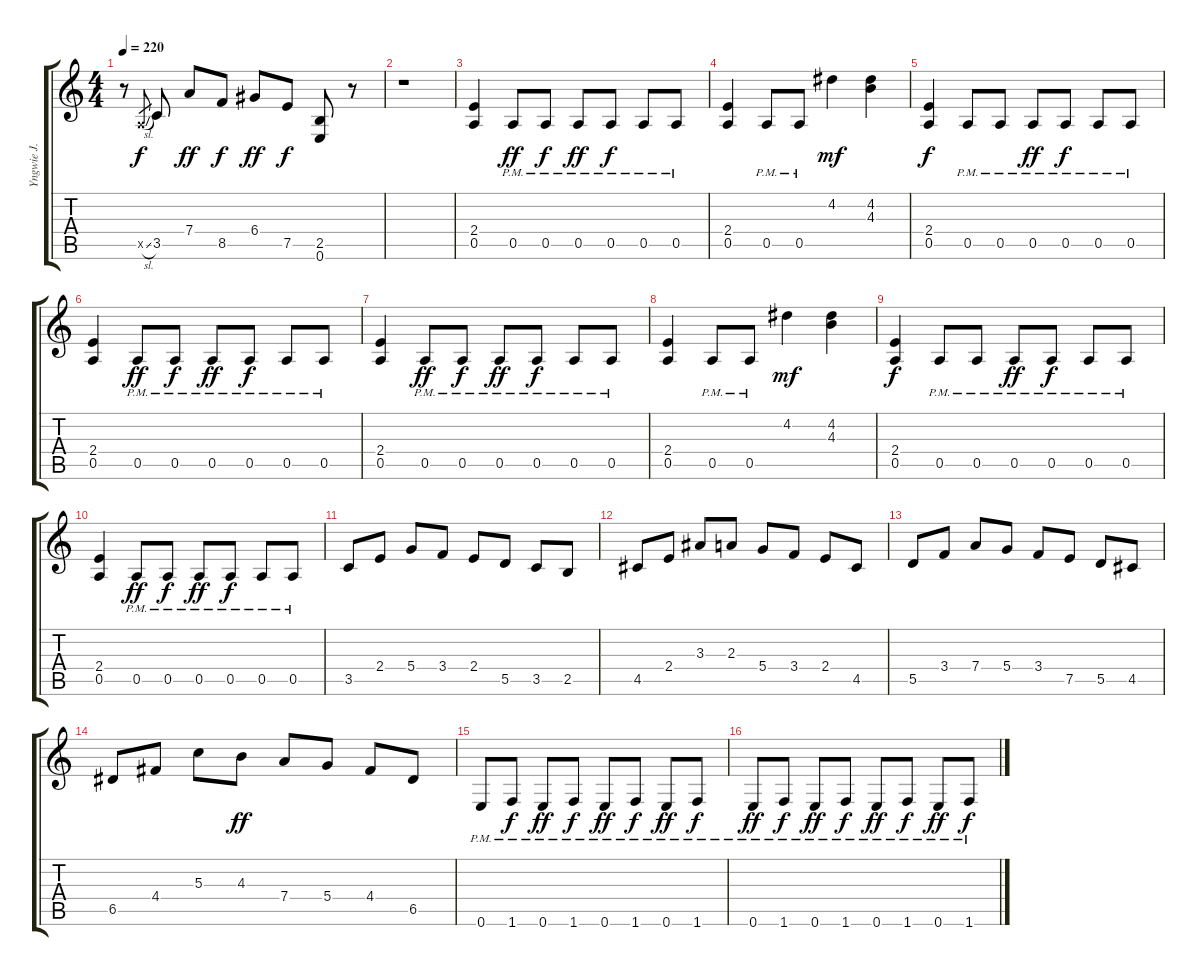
\track ("Yngwie J. Malmsteen (Guitar I)" "Yngwie J. ") {instrument overdrivenguitar}
\staff {score tabs}
\tuning (E4 B3 G3 D3 A2 E2) {hide}
\ts (4 4)
\tempo 220
\clef g2
\ks c
r.8{dy f} 0.5{sl x}.8{gr} 3.5.8 7.4.8{dy ff} 8.5.8{dy f} 6.4.8{dy ff} 7.5.8{dy f} (2.5 0.6).8 r.8 |
r.1 |
(2.4 0.5).4 0.5{pm}.8{dy ff} 0.5{pm}.8{dy f} 0.5{pm}.8{dy ff} 0.5{pm}.8{dy f} 0.5{pm}.8 0.5{pm}.8 |
(2.4 0.5).4 0.5{pm}.8 0.5{pm}.8 4.2.4{dy mf} (4.2 4.3).4 |
(2.4 0.5).4{dy f} 0.5{pm}.8 0.5{pm}.8 0.5{pm}.8{dy ff} 0.5{pm}.8{dy f} 0.5{pm}.8 0.5{pm}.8 |
(2.4 0.5).4 0.5{pm}.8{dy ff} 0.5{pm}.8{dy f} 0.5{pm}.8{dy ff} 0.5{pm}.8{dy f} 0.5{pm}.8 0.5{pm}.8 |
(2.4 0.5).4 0.5{pm}.8{dy ff} 0.5{pm}.8{dy f} 0.5{pm}.8{dy ff} 0.5{pm}.8{dy f} 0.5{pm}.8 0.5{pm}.8 |
(2.4 0.5).4 0.5{pm}.8 0.5{pm}.8 4.2.4{dy mf} (4.2 4.3).4 |
(2.4 0.5).4{dy f} 0.5{pm}.8 0.5{pm}.8 0.5{pm}.8{dy ff} 0.5{pm}.8{dy f} 0.5{pm}.8 0.5{pm}.8 |
(2.4 0.5).4 0.5{pm}.8{dy ff} 0.5{pm}.8{dy f} 0.5{pm}.8{dy ff} 0.5{pm}.8{dy f} 0.5{pm}.8 0.5{pm}.8 |
3.5.8 2.4.8 5.4.8 3.4.8 2.4.8 5.5.8 3.5.8 2.5.8 |
4.5.8 2.4.8 3.3.8 2.3.8 5.4.8 3.4.8 2.4.8 4.5.8 |
5.5.8 3.4.8 7.4.8 5.4.8 3.4.8 7.5.8 5.5.8 4.5.8 |
6.5.8 4.4.8 5.3.8 4.3.8{dy ff} 7.4.8 5.4.8 4.4.8 6.5.8 |
0.6{pm}.8 1.6{pm}.8{dy f} 0.6{pm}.8{dy ff} 1.6{pm}.8{dy f} 0.6{pm}.8{dy ff} 1.6{pm}.8{dy f} 0.6{pm}.8{dy ff} 1.6{pm}.8{dy f} |
0.6{pm}.8{dy ff} 1.6{pm}.8{dy f} 0.6{pm}.8{dy ff} 1.6{pm}.8{dy f} 0.6{pm}.8{dy ff} 1.6{pm}.8{dy f} 0.6{pm}.8{dy ff} 1.6{pm}.8{dy f}
